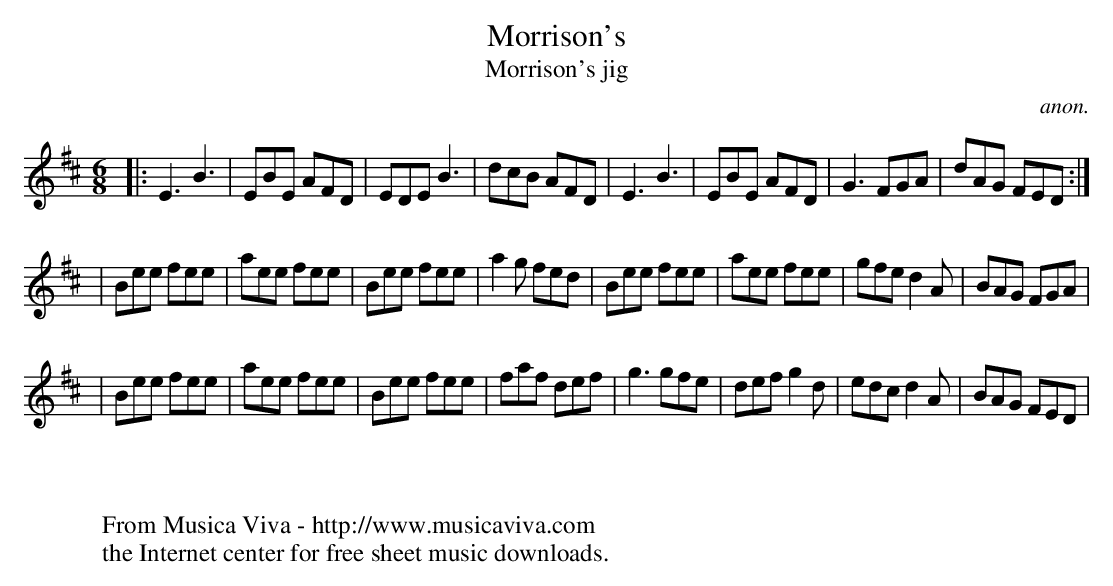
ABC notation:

X:1
T:Morrison's
T:Morrison's jig
C:anon.
M:6/8
L:1/8
K:D
|:E3 B3|EBE AFD|EDE B3|dcB AFD|E3 B3|EBE AFD|G3 FGA|dAG FED:|
|Bee fee|aee fee|Bee fee|a2g fed|Bee fee|aee fee|gfe d2A|BAG FGA|
|Bee fee|aee fee|Bee fee|faf def|g3 gfe|def g2d|edc d2A|BAG FED|
W:
W:
W:  From Musica Viva - http://www.musicaviva.com
W:  the Internet center for free sheet music downloads.
